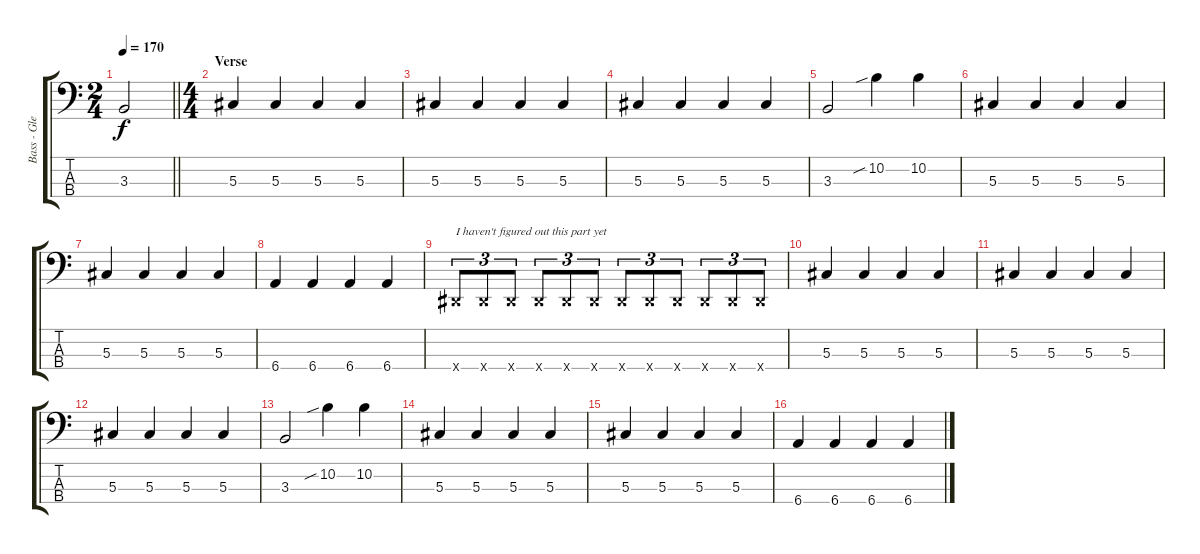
\track ("Bass - Glenn Barry" "Bass - Gle") {instrument electricbassfinger}
\staff {score tabs}
\tuning (Gb2 Db2 Ab1 Eb1) {hide}
\ts (2 4)
\tempo 170
\clef f4
\barLineRight lightlight
\ks c
3.3{t}.2{dy f} |
\ts (4 4)
\section ("" "Verse")
5.3.4 5.3.4 5.3.4 5.3.4 |
5.3.4 5.3.4 5.3.4 5.3.4 |
5.3.4 5.3.4 5.3.4 5.3.4 |
3.3.2 10.2{sib}.4 10.2.4 |
5.3.4 5.3.4 5.3.4 5.3.4 |
5.3.4 5.3.4 5.3.4 5.3.4 |
6.4.4 6.4.4 6.4.4 6.4.4 |
0.4{x}.8{tu (3 2) txt "I haven't figured out this part yet"} 0.4{x}.8{tu (3 2)} 0.4{x}.8{tu (3 2)} 0.4{x}.8{tu (3 2)} 0.4{x}.8{tu (3 2)} 0.4{x}.8{tu (3 2)} 0.4{x}.8{tu (3 2)} 0.4{x}.8{tu (3 2)} 0.4{x}.8{tu (3 2)} 0.4{x}.8{tu (3 2)} 0.4{x}.8{tu (3 2)} 0.4{x}.8{tu (3 2)} |
5.3.4 5.3.4 5.3.4 5.3.4 |
5.3.4 5.3.4 5.3.4 5.3.4 |
5.3.4 5.3.4 5.3.4 5.3.4 |
3.3.2 10.2{sib}.4 10.2.4 |
5.3.4 5.3.4 5.3.4 5.3.4 |
5.3.4 5.3.4 5.3.4 5.3.4 |
6.4.4 6.4.4 6.4.4 6.4.4
